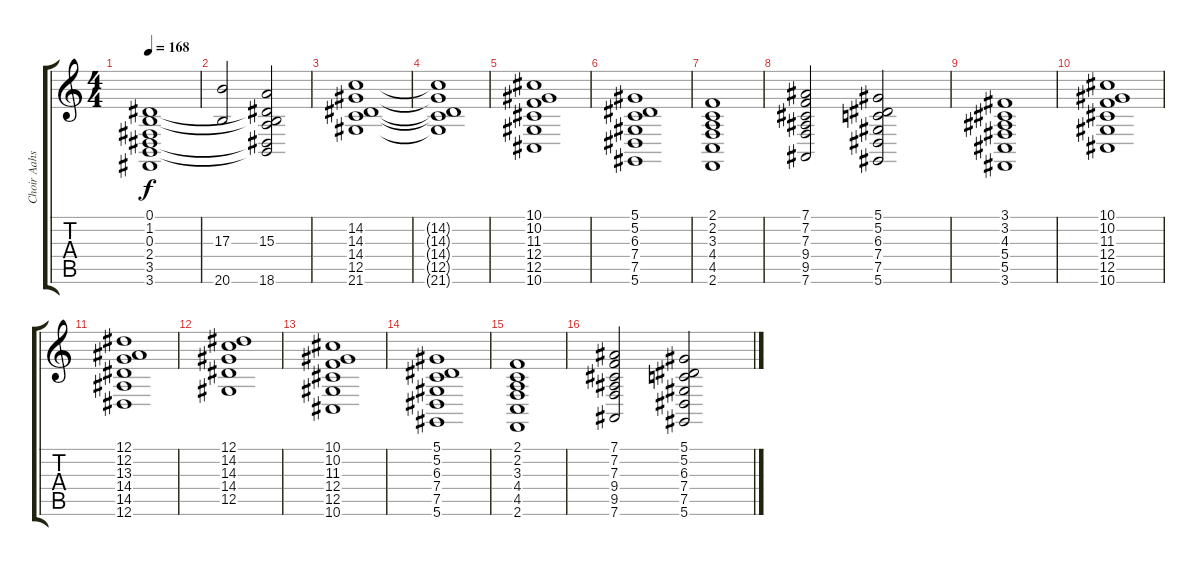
\track ("Choir Aahs" "Choir Aahs") {instrument choiraahs}
\staff {score tabs}
\tuning (Eb4 Bb3 Gb3 Db3 Ab2 Eb2) {hide}
\ts (4 4)
\tempo 168
\clef g2
\ks c
(0.1 1.2 0.3 2.4 3.5 3.6).1{dy f} |
(17.3 20.6).2 (0.1{t} 1.2{t} 15.3 2.4{t} 3.5{t} 18.6).2 |
(14.2 14.3 14.4 12.5 21.6).1 |
(14.2{t} 14.3{t} 14.4{t} 12.5{t} 21.6{t}).1 |
(10.1 10.2 11.3 12.4 12.5 10.6).1{volume 11} |
(5.1 5.2 6.3 7.4 7.5 5.6).1 |
(2.1 2.2 3.3 4.4 4.5 2.6).1 |
(7.1 7.2 7.3 9.4 9.5 7.6).2 (5.1 5.2 6.3 7.4 7.5 5.6).2 |
(3.1 3.2 4.3 5.4 5.5 3.6).1 |
(10.1 10.2 11.3 12.4 12.5 10.6).1 |
(12.1 12.2 13.3 14.4 14.5 12.6).1 |
(12.1 14.2 14.3 14.4 12.5).1 |
(10.1 10.2 11.3 12.4 12.5 10.6).1 |
(5.1 5.2 6.3 7.4 7.5 5.6).1 |
(2.1 2.2 3.3 4.4 4.5 2.6).1 |
(7.1 7.2 7.3 9.4 9.5 7.6).2 (5.1 5.2 6.3 7.4 7.5 5.6).2
